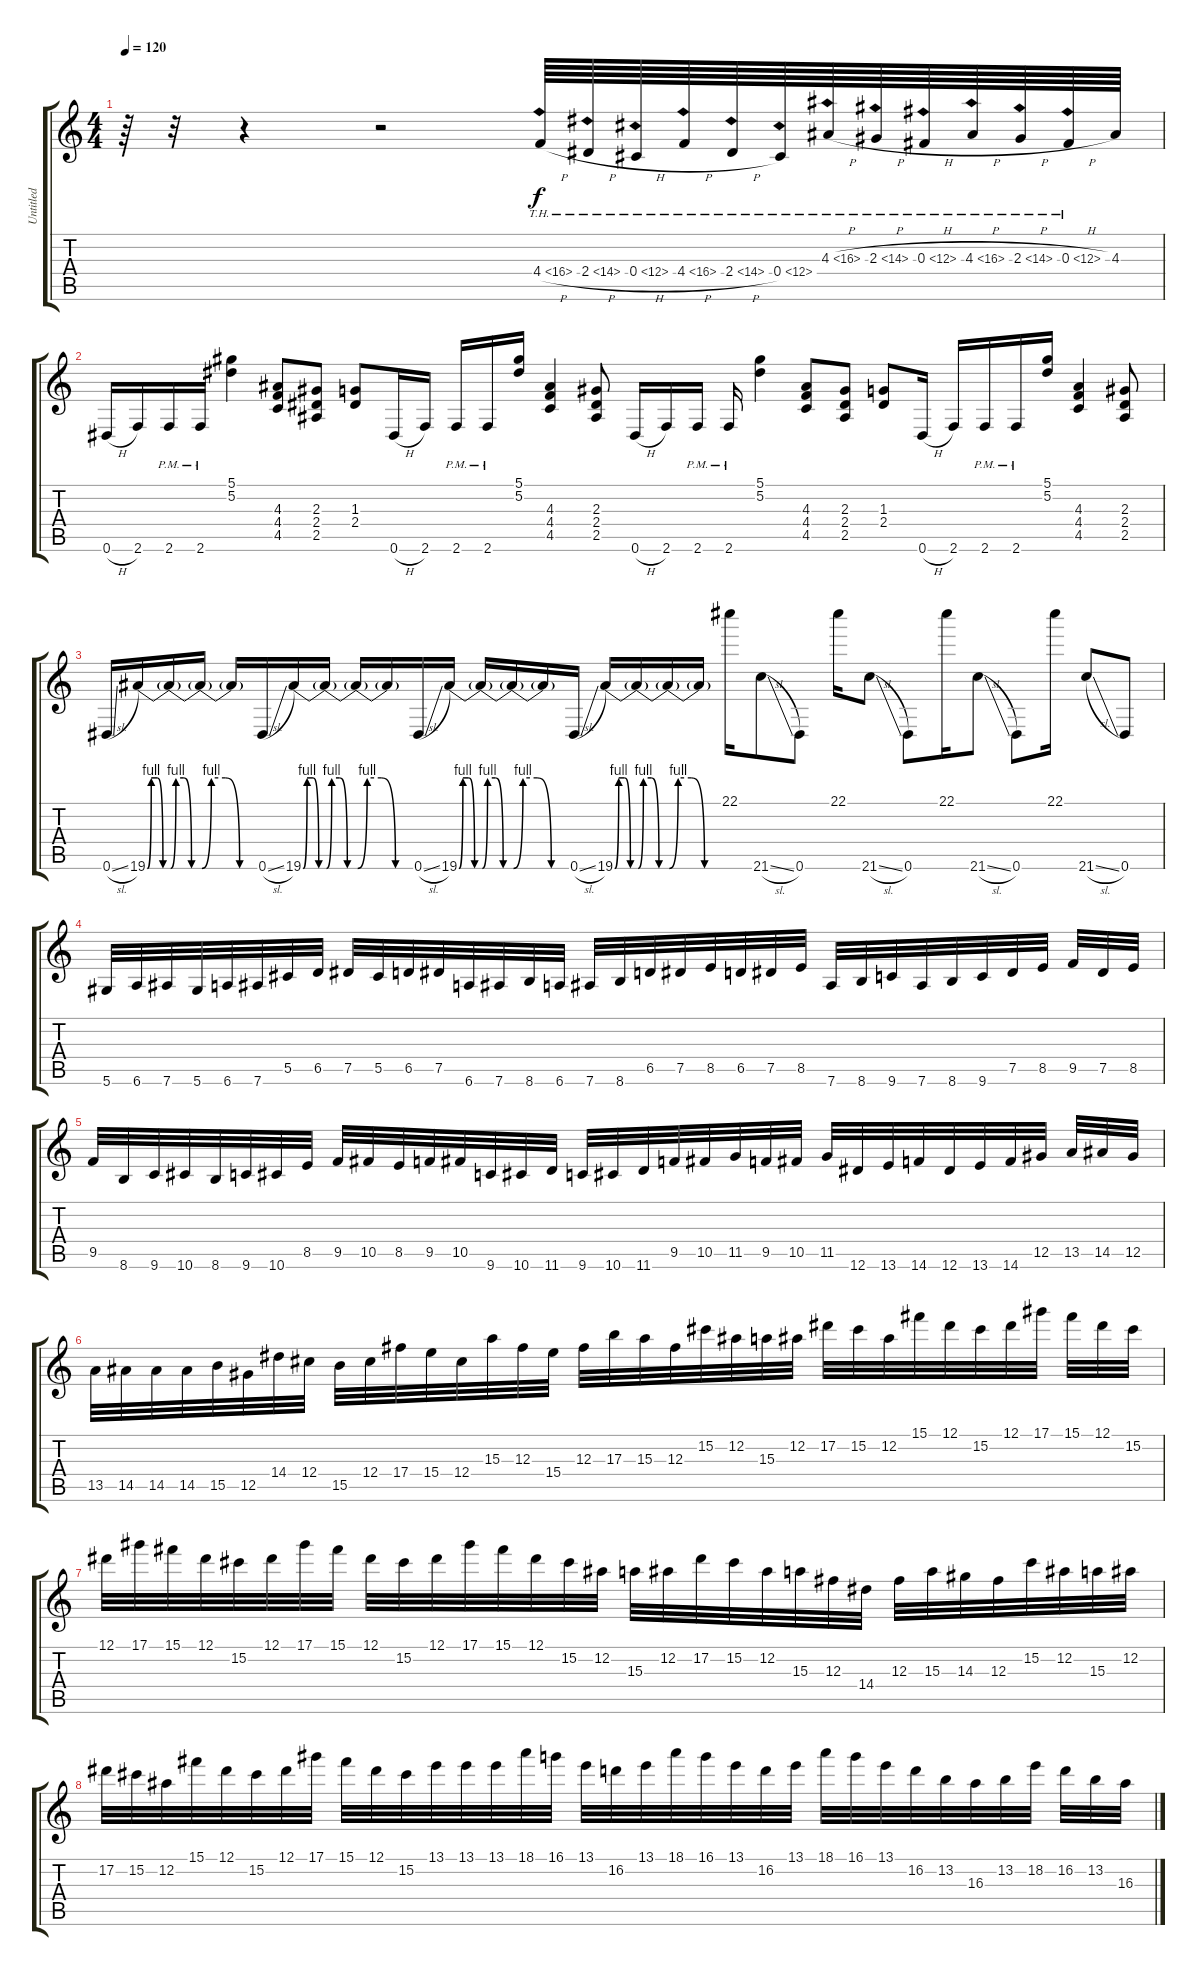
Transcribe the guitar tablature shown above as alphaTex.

\track ("Untitled" "Untitled") {instrument overdrivenguitar}
\staff {score tabs}
\tuning (Eb4 Bb3 Gb3 Db3 Ab2 Eb2) {hide}
\ts (4 4)
\tempo 120
\clef g2
\ks c
r.64{dy f} r.32 r.4 r.2 4.4{th 12 h}.64 2.4{th 12 h}.64 0.4{th 12 h}.64 4.4{th 12 h}.64 2.4{th 12 h}.64 0.4{th 12}.64 4.3{th 12 h}.64 2.3{th 12 h}.64 0.3{th 12 h}.64 4.3{th 12 h}.64 2.3{th 12 h}.64 0.3{th 12 h}.64 4.3.64 |
0.6{h}.16 2.6.16 2.6{pm}.16 2.6{pm}.16 (5.1 5.2).4 (4.3 4.4 4.5).8 (2.3 2.4 2.5).8 (1.3 2.4).8 0.6{h}.16 2.6.16 2.6{pm}.16 2.6{pm}.16 (5.1 5.2).16 (4.3 4.4 4.5).4 (2.3 2.4 2.5).8 0.6{h}.16 2.6.16 2.6{pm}.16 2.6{pm}.16 (5.1 5.2).4 (4.3 4.4 4.5).8 (2.3 2.4 2.5).8 (1.3 2.4).8 0.6{h}.16 2.6.16 2.6{pm}.16 2.6{pm}.16 (5.1 5.2).16 (4.3 4.4 4.5).4 (2.3 2.4 2.5).8 |
0.6{sl}.16 19.6{be (custom 0 0 10 4 25 4 40 0 60 0)}.16 19.6{be (custom 0 0 10 4 25 4 40 0 60 0) t}.16 19.6{be (custom 0 0 10 4 25 4 40 0 60 0) t}.16 19.6{t}.16 0.6{sl}.16 19.6{be (custom 0 0 10 4 25 4 40 0 60 0)}.16 19.6{be (custom 0 0 10 4 25 4 40 0 60 0) t}.16 19.6{be (custom 0 0 10 4 25 4 40 0 60 0) t}.16 19.6{t}.16 0.6{sl}.16 19.6{be (custom 0 0 10 4 25 4 40 0 60 0)}.16 19.6{be (custom 0 0 10 4 25 4 40 0 60 0) t}.16 19.6{be (custom 0 0 10 4 25 4 40 0 60 0) t}.16 19.6{t}.16 0.6{sl}.16 19.6{be (custom 0 0 10 4 25 4 40 0 60 0)}.16 19.6{be (custom 0 0 10 4 25 4 40 0 60 0) t}.16 19.6{be (custom 0 0 10 4 25 4 40 0 60 0) t}.16 19.6{t}.16 22.1.16 21.6{sl}.8 0.6.8 22.1.16 21.6{sl}.8 0.6.8 22.1.16 21.6{sl}.8 0.6.8 22.1.16 21.6{sl}.8 0.6.8 |
5.6.32 6.6.32 7.6.32 5.6.32 6.6.32 7.6.32 5.5.32 6.5.32 7.5.32 5.5.32 6.5.32 7.5.32 6.6.32 7.6.32 8.6.32 6.6.32 7.6.32 8.6.32 6.5.32 7.5.32 8.5.32 6.5.32 7.5.32 8.5.32 7.6.32 8.6.32 9.6.32 7.6.32 8.6.32 9.6.32 7.5.32 8.5.32 9.5.32 7.5.32 8.5.32 |
9.5.32 8.6.32 9.6.32 10.6.32 8.6.32 9.6.32 10.6.32 8.5.32 9.5.32 10.5.32 8.5.32 9.5.32 10.5.32 9.6.32 10.6.32 11.6.32 9.6.32 10.6.32 11.6.32 9.5.32 10.5.32 11.5.32 9.5.32 10.5.32 11.5.32 12.6.32 13.6.32 14.6.32 12.6.32 13.6.32 14.6.32 12.5.32 13.5.32 14.5.32 12.5.32 |
13.5.32 14.5.32 14.5.32 14.5.32 15.5.32 12.5.32 14.4.32 12.4.32 15.5.32 12.4.32 17.4.32 15.4.32 12.4.32 15.3.32 12.3.32 15.4.32 12.3.32 17.3.32 15.3.32 12.3.32 15.2.32 12.2.32 15.3.32 12.2.32 17.2.32 15.2.32 12.2.32 15.1.32 12.1.32 15.2.32 12.1.32 17.1.32 15.1.32 12.1.32 15.2.32 |
12.1.32 17.1.32 15.1.32 12.1.32 15.2.32 12.1.32 17.1.32 15.1.32 12.1.32 15.2.32 12.1.32 17.1.32 15.1.32 12.1.32 15.2.32 12.2.32 15.3.32 12.2.32 17.2.32 15.2.32 12.2.32 15.3.32 12.3.32 14.4.32 12.3.32 15.3.32 14.3.32 12.3.32 15.2.32 12.2.32 15.3.32 12.2.32 |
17.2.32 15.2.32 12.2.32 15.1.32 12.1.32 15.2.32 12.1.32 17.1.32 15.1.32 12.1.32 15.2.32 13.1.32 13.1.32 13.1.32 18.1.32 16.1.32 13.1.32 16.2.32 13.1.32 18.1.32 16.1.32 13.1.32 16.2.32 13.1.32 18.1.32 16.1.32 13.1.32 16.2.32 13.2.32 16.3.32 13.2.32 18.2.32 16.2.32 13.2.32 16.3.32
